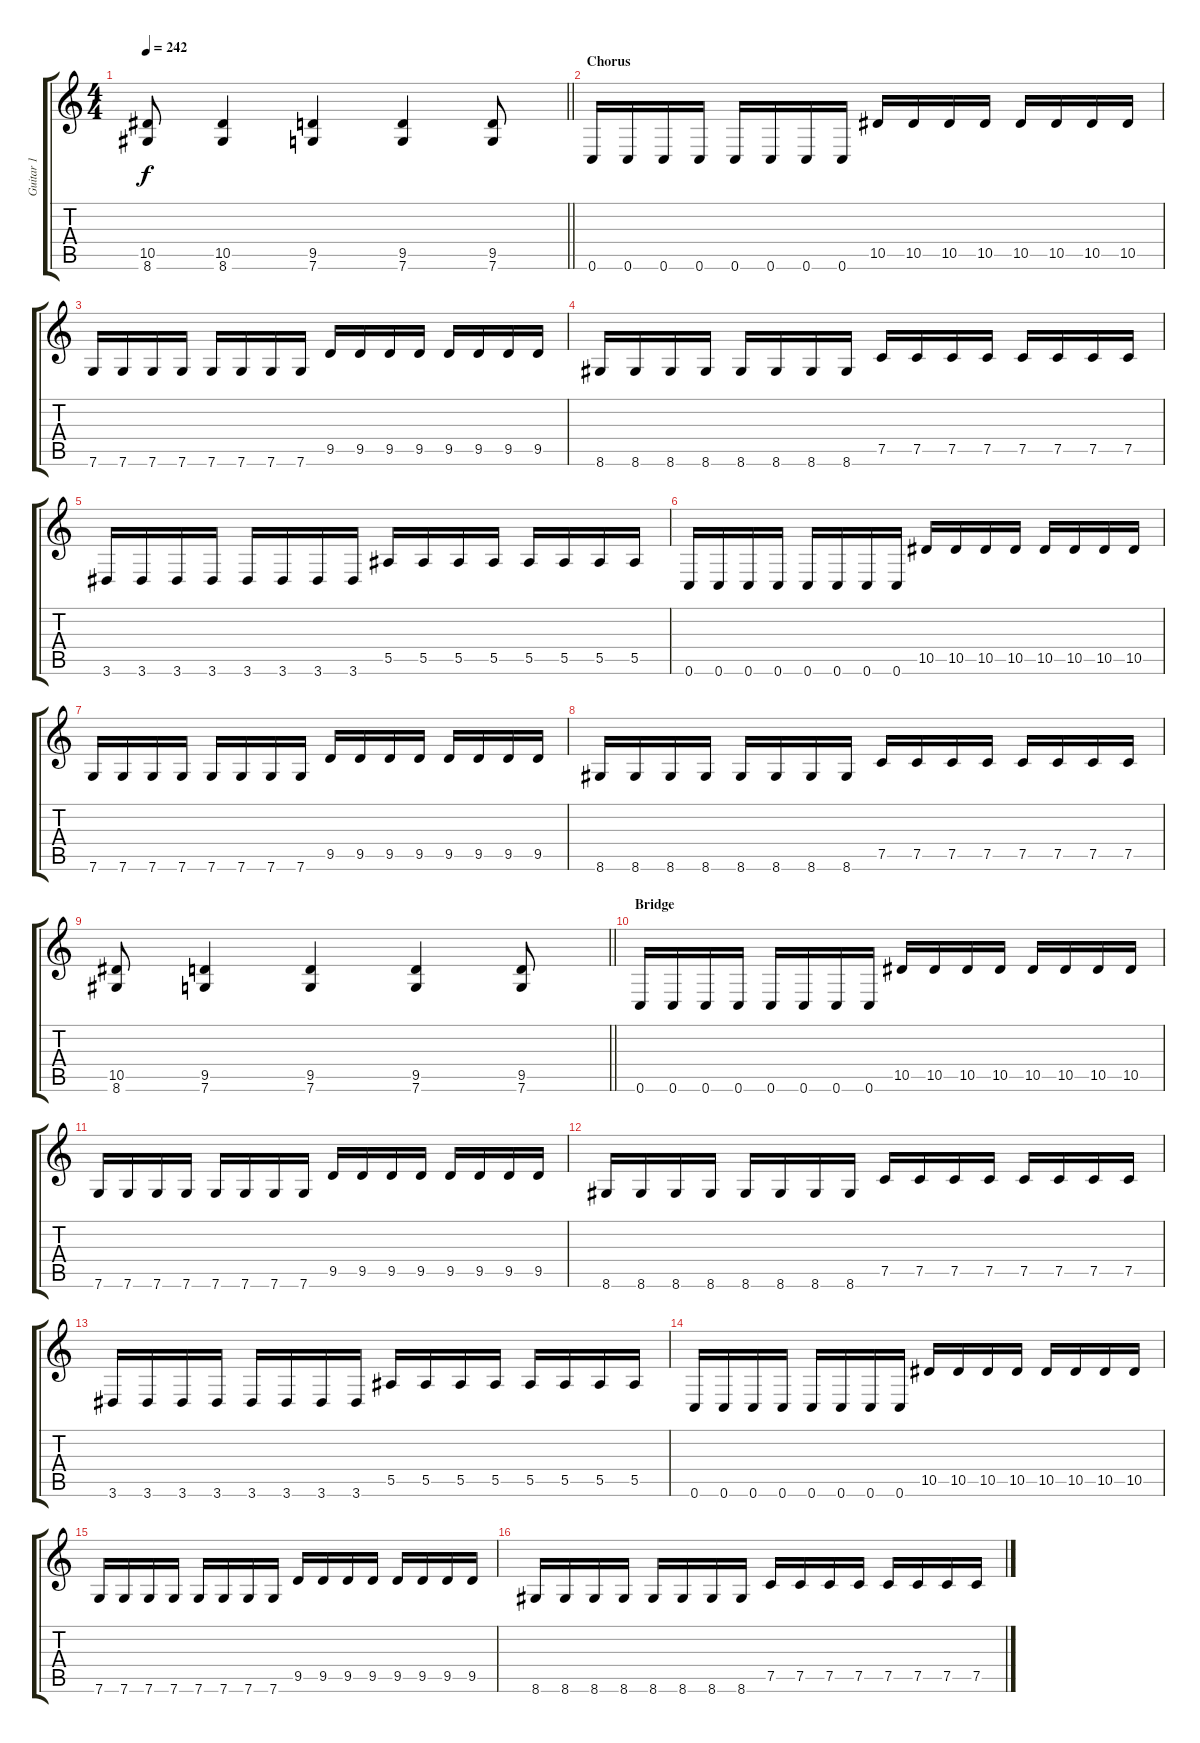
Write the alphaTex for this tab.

\track ("Guitar 1" "Guitar 1") {instrument distortionguitar}
\staff {score tabs}
\tuning (C4 G3 Eb3 Bb2 F2 C2) {hide}
\ts (4 4)
\tempo 242
\clef g2
\barLineRight lightlight
\ks c
(10.5 8.6).8{dy f} (10.5 8.6).4 (9.5 7.6).4 (9.5 7.6).4 (9.5 7.6).8 |
\section ("" "Chorus ")
0.6.16 0.6.16 0.6.16 0.6.16 0.6.16 0.6.16 0.6.16 0.6.16 10.5.16 10.5.16 10.5.16 10.5.16 10.5.16 10.5.16 10.5.16 10.5.16 |
7.6.16 7.6.16 7.6.16 7.6.16 7.6.16 7.6.16 7.6.16 7.6.16 9.5.16 9.5.16 9.5.16 9.5.16 9.5.16 9.5.16 9.5.16 9.5.16 |
8.6.16 8.6.16 8.6.16 8.6.16 8.6.16 8.6.16 8.6.16 8.6.16 7.5.16 7.5.16 7.5.16 7.5.16 7.5.16 7.5.16 7.5.16 7.5.16 |
3.6.16 3.6.16 3.6.16 3.6.16 3.6.16 3.6.16 3.6.16 3.6.16 5.5.16 5.5.16 5.5.16 5.5.16 5.5.16 5.5.16 5.5.16 5.5.16 |
0.6.16 0.6.16 0.6.16 0.6.16 0.6.16 0.6.16 0.6.16 0.6.16 10.5.16 10.5.16 10.5.16 10.5.16 10.5.16 10.5.16 10.5.16 10.5.16 |
7.6.16 7.6.16 7.6.16 7.6.16 7.6.16 7.6.16 7.6.16 7.6.16 9.5.16 9.5.16 9.5.16 9.5.16 9.5.16 9.5.16 9.5.16 9.5.16 |
8.6.16 8.6.16 8.6.16 8.6.16 8.6.16 8.6.16 8.6.16 8.6.16 7.5.16 7.5.16 7.5.16 7.5.16 7.5.16 7.5.16 7.5.16 7.5.16 |
\barLineRight lightlight
(10.5 8.6).8 (9.5 7.6).4 (9.5 7.6).4 (9.5 7.6).4 (9.5 7.6).8 |
\section ("" "Bridge")
0.6.16 0.6.16 0.6.16 0.6.16 0.6.16 0.6.16 0.6.16 0.6.16 10.5.16 10.5.16 10.5.16 10.5.16 10.5.16 10.5.16 10.5.16 10.5.16 |
7.6.16 7.6.16 7.6.16 7.6.16 7.6.16 7.6.16 7.6.16 7.6.16 9.5.16 9.5.16 9.5.16 9.5.16 9.5.16 9.5.16 9.5.16 9.5.16 |
8.6.16 8.6.16 8.6.16 8.6.16 8.6.16 8.6.16 8.6.16 8.6.16 7.5.16 7.5.16 7.5.16 7.5.16 7.5.16 7.5.16 7.5.16 7.5.16 |
3.6.16 3.6.16 3.6.16 3.6.16 3.6.16 3.6.16 3.6.16 3.6.16 5.5.16 5.5.16 5.5.16 5.5.16 5.5.16 5.5.16 5.5.16 5.5.16 |
0.6.16 0.6.16 0.6.16 0.6.16 0.6.16 0.6.16 0.6.16 0.6.16 10.5.16 10.5.16 10.5.16 10.5.16 10.5.16 10.5.16 10.5.16 10.5.16 |
7.6.16 7.6.16 7.6.16 7.6.16 7.6.16 7.6.16 7.6.16 7.6.16 9.5.16 9.5.16 9.5.16 9.5.16 9.5.16 9.5.16 9.5.16 9.5.16 |
8.6.16 8.6.16 8.6.16 8.6.16 8.6.16 8.6.16 8.6.16 8.6.16 7.5.16 7.5.16 7.5.16 7.5.16 7.5.16 7.5.16 7.5.16 7.5.16
